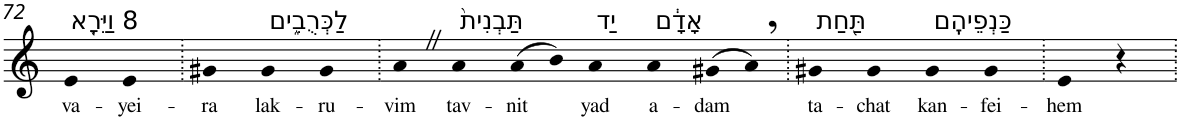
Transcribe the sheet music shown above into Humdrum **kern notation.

**kern	**text
*part1	*part1
*staff1	*staff1
*I"Piano	*
*I'Pno	*
!!LO:PB:g=z
*clefG2	*
*k[]	*
=72	=72
!LO:TX:a:t=8 וַיֵּרָ֖א	!
!	!LO:LY:b
4e	va-
!	!LO:LY:b
4e	-yei-
=73.	=73.
!	!LO:LY:b
4g#X	-ra
!LO:TX:a:t=לַכְּרֻבִ֑ים	!
!	!LO:LY:b
4g#	lak-
!	!LO:LY:b
4g#	-ru-
=74.	=74.
!	!LO:LY:b
4aZ	-vim
!LO:TX:a:t=תַּבְנִית֙	!
!	!LO:LY:b
4a	tav-
!	!LO:LY:b
(>8a	-nit
8b)	.
!LO:TX:a:t=יַד	!
!	!LO:LY:b
4a	yad
!LO:TX:a:t=אָדָ֔ם	!
!	!LO:LY:b
4a	a-
!	!LO:LY:b
(>8g#X	-dam
8a,)	.
=75.	=75.
!LO:TX:a:t=תַּ֖חַת	!
!	!LO:LY:b
4g#X	ta-
!	!LO:LY:b
4g#	-chat
!LO:TX:a:t=כַּנְפֵיהֶֽם	!
!	!LO:LY:b
4g#	kan-
!	!LO:LY:b
4g#	-fei-
=76.	=76.
!	!LO:LY:b
4e	-hem
4r	.
=.	=.
*-	*-
